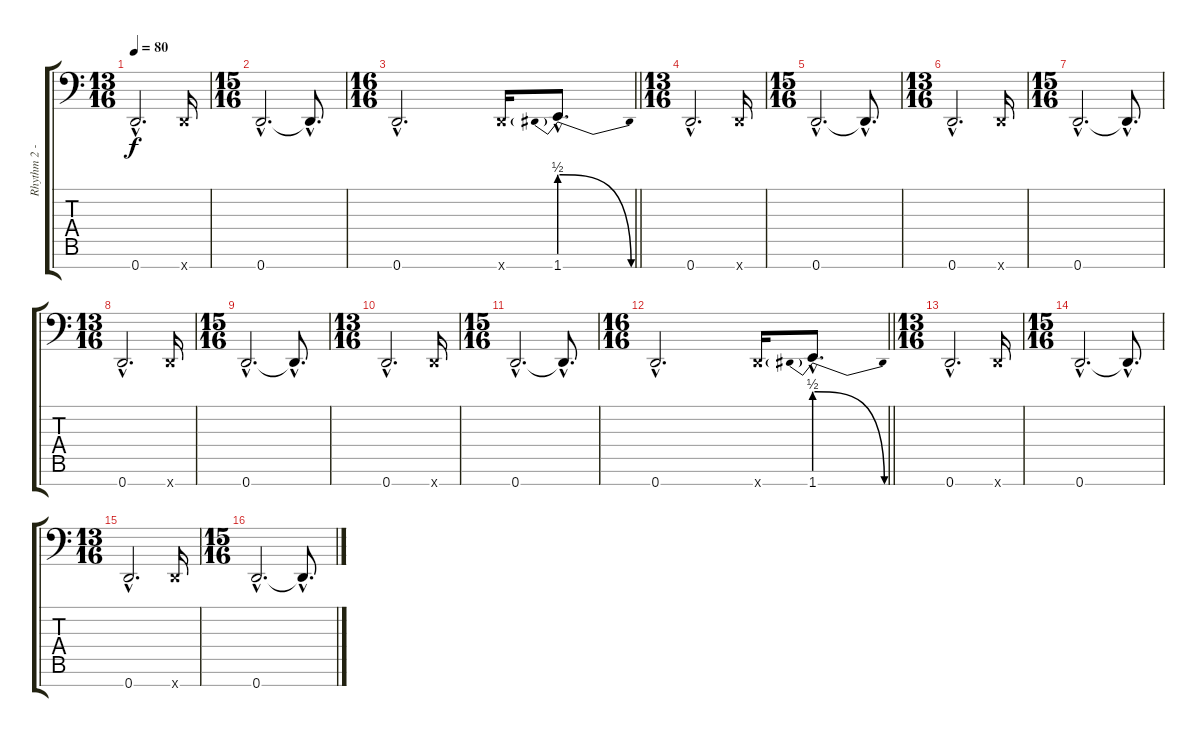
\track ("Rhythm 2 - 8-String Drop-D" "Rhythm 2 -") {instrument distortionguitar}
\staff {score tabs}
\tuning (A3 F3 C3 G2 D2 A1 D1) {hide}
\ts (13 16)
\tempo 80
\clef f4
\ks c
0.7{hac}.2{d dy f} 0.7{x}.16 |
\ts (15 16)
0.7{hac}.2{d} 0.7{hac t}.8{d} |
\ts (16 16)
\barLineRight lightlight
0.7{hac}.2{d} 0.7{x}.16 1.7{be (prebendrelease 0 2 60 0) hac}.8{d} |
\ts (13 16)
\section ("" "")
0.7{hac}.2{d} 0.7{x}.16 |
\ts (15 16)
0.7{hac}.2{d} 0.7{hac t}.8{d} |
\ts (13 16)
0.7{hac}.2{d} 0.7{x}.16 |
\ts (15 16)
0.7{hac}.2{d} 0.7{hac t}.8{d} |
\ts (13 16)
0.7{hac}.2{d} 0.7{x}.16 |
\ts (15 16)
0.7{hac}.2{d} 0.7{hac t}.8{d} |
\ts (13 16)
0.7{hac}.2{d} 0.7{x}.16 |
\ts (15 16)
0.7{hac}.2{d} 0.7{hac t}.8{d} |
\ts (16 16)
\barLineRight lightlight
0.7{hac}.2{d} 0.7{x}.16 1.7{be (prebendrelease 0 2 60 0) hac}.8{d} |
\ts (13 16)
\section ("" "")
0.7{hac}.2{d} 0.7{x}.16 |
\ts (15 16)
0.7{hac}.2{d} 0.7{hac t}.8{d} |
\ts (13 16)
0.7{hac}.2{d} 0.7{x}.16 |
\ts (15 16)
0.7{hac}.2{d} 0.7{hac t}.8{d}
